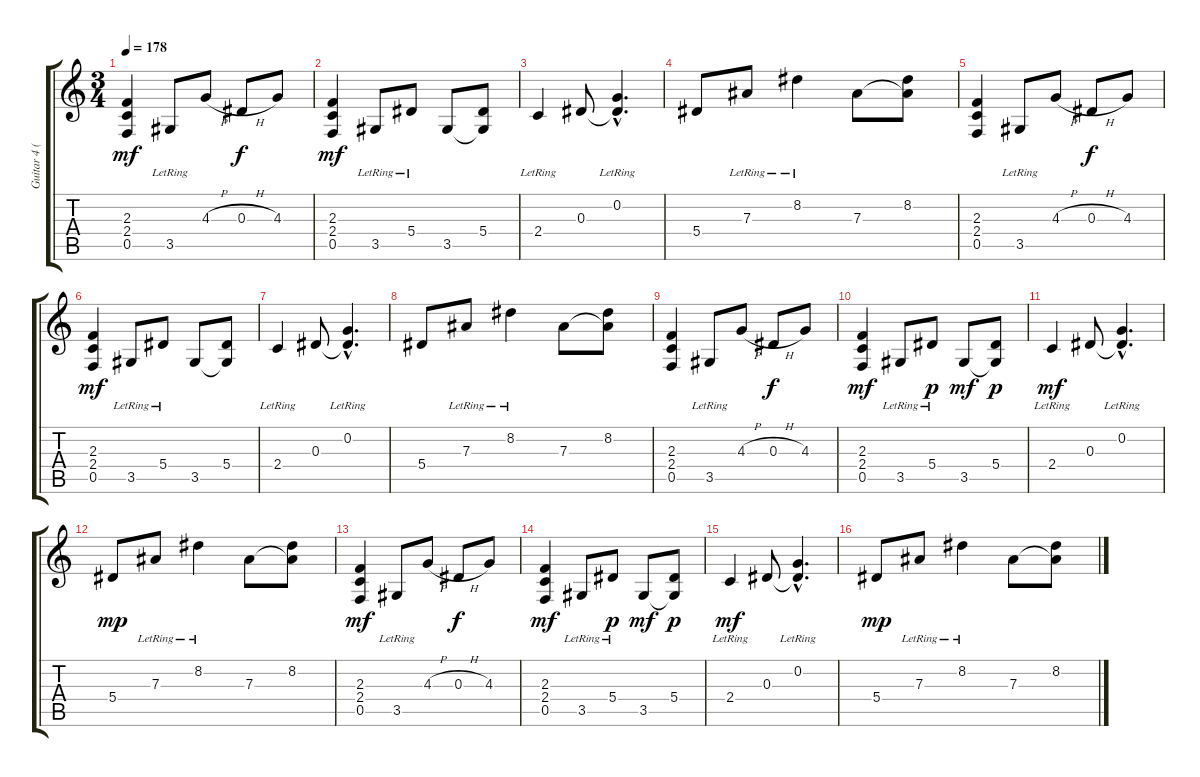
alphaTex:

\track ("Guitar 4 (Rhytm)" "Guitar 4 (") {instrument distortionguitar}
\staff {score tabs}
\tuning (C4 G3 Eb3 Bb2 F2 C2) {hide}
\ts (3 4)
\tempo 178
\clef g2
\ks c
(2.3 2.4 0.5).4{dy mf} 3.5{lr}.8 4.3{h}.8 0.3{h}.8{dy f} 4.3.8 |
(2.3 2.4 0.5).4{dy mf} 3.5{lr}.8 5.4{lr}.8 3.5.8 (5.4 3.5{t}).8 |
2.4{lr}.4 0.3.8 (0.2{hac lr} 0.3{hac t}).4{d} |
5.4.8 7.3{lr}.8 8.2{lr}.4 7.3.8 (8.2 7.3{t}).8 |
(2.3 2.4 0.5).4 3.5{lr}.8 4.3{h}.8 0.3{h}.8{dy f} 4.3.8 |
(2.3 2.4 0.5).4{dy mf} 3.5{lr}.8 5.4{lr}.8 3.5.8 (5.4 3.5{t}).8 |
2.4{lr}.4 0.3.8 (0.2{hac lr} 0.3{hac t}).4{d} |
5.4.8 7.3{lr}.8 8.2{lr}.4 7.3.8 (8.2 7.3{t}).8 |
(2.3 2.4 0.5).4{balance 4} 3.5{lr}.8 4.3{h}.8 0.3{h}.8{dy f} 4.3.8 |
(2.3 2.4 0.5).4{dy mf} 3.5{lr}.8 5.4{lr}.8{dy p} 3.5.8{dy mf} (5.4 3.5{t}).8{dy p} |
2.4{lr}.4{dy mf} 0.3.8 (0.2{hac lr} 0.3{hac t}).4{d} |
5.4.8{dy mp} 7.3{lr}.8 8.2{lr}.4 7.3.8 (8.2 7.3{t}).8 |
(2.3 2.4 0.5).4{dy mf} 3.5{lr}.8 4.3{h}.8 0.3{h}.8{dy f} 4.3.8 |
(2.3 2.4 0.5).4{dy mf} 3.5{lr}.8 5.4{lr}.8{dy p} 3.5.8{dy mf} (5.4 3.5{t}).8{dy p} |
2.4{lr}.4{dy mf} 0.3.8 (0.2{hac lr} 0.3{hac t}).4{d} |
5.4.8{dy mp} 7.3{lr}.8 8.2{lr}.4 7.3.8 (8.2 7.3{t}).8
